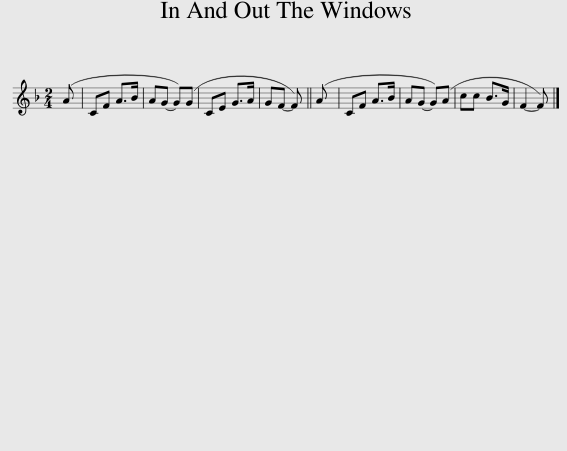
X:1
L:1/8
M:2/4
I:linebreak $
K:F
V:1 treble
V:1
 (A | CF A>B | AG- G)(G | CE G>A | GF- F) || %5
 (A | CF A>B | AG- G)(A | cc B>G | F2- F) |] %10
